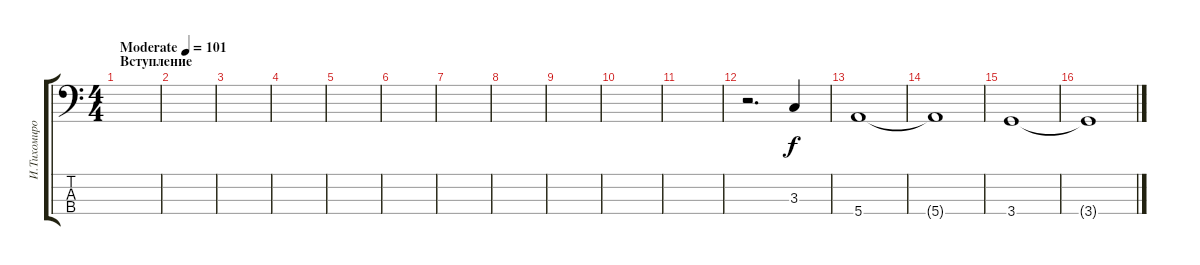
\track ("И.Тихомиров" "И.Тихомиро") {instrument electricbassfinger}
\staff {score tabs}
\tuning (G2 D2 A1 E1) {hide}
\ts (4 4)
\section ("" "Вступление")
\tempo (101 "Moderate")
\clef f4
\ks c
|
|
|
|
|
|
|
|
|
|
|
r.2{d} 3.3.4 |
5.4.1 |
5.4{t}.1 |
3.4.1 |
3.4{t}.1
